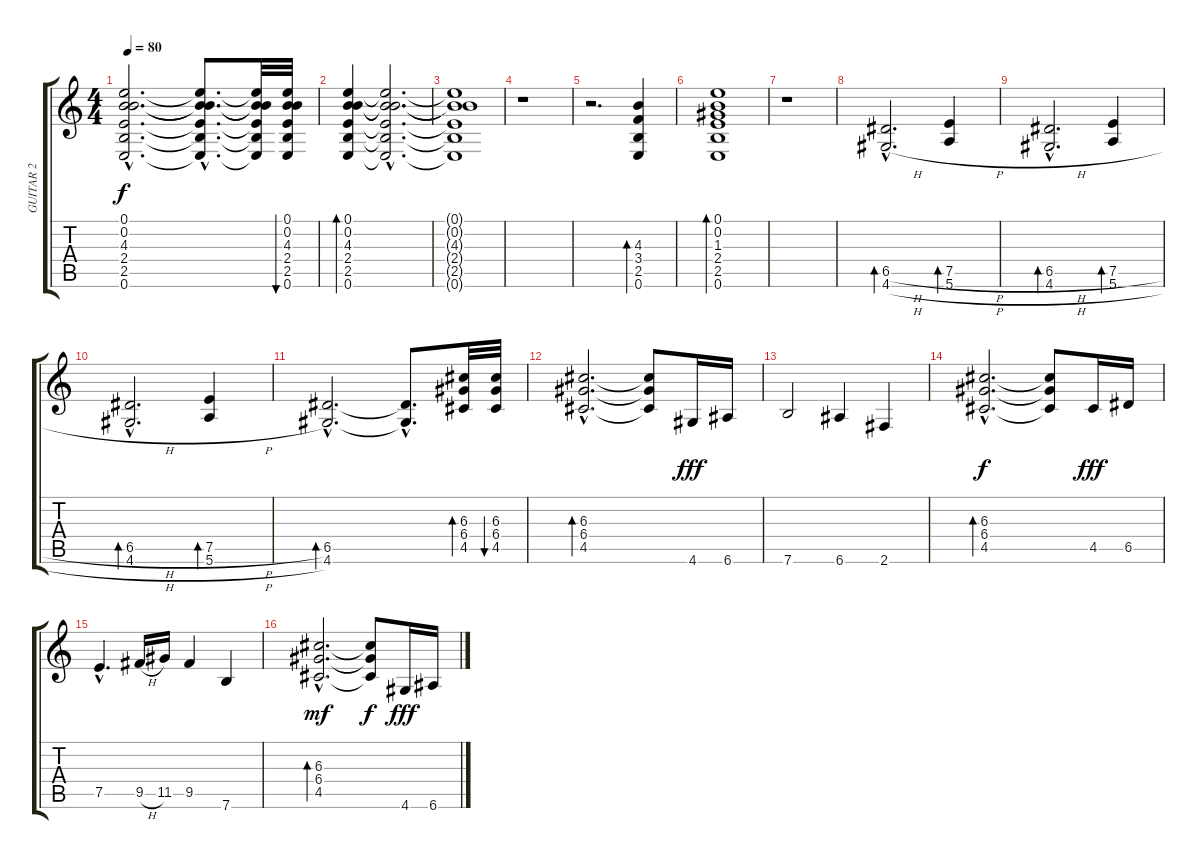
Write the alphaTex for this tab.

\track ("GUITAR 2" "GUITAR 2") {instrument distortionguitar}
\staff {score tabs}
\tuning (E4 B3 G3 D3 A2 E2) {hide}
\ts (4 4)
\tempo 80
\clef g2
\ks c
(0.1{hac t} 0.2{hac t} 4.3{hac t} 2.4{hac t} 2.5{hac t} 0.6{hac t}).2{d dy f} (0.1{hac t} 0.2{hac t} 4.3{hac t} 2.4{hac t} 2.5{hac t} 0.6{hac t}).8{d} (0.1{t} 0.2{t} 4.3{t} 2.4{t} 2.5{t} 0.6{t}).32 (0.1 0.2 4.3 2.4 2.5 0.6).32{bu 30 volume 13} |
(0.1 0.2 4.3 2.4 2.5 0.6).4{bd 30 volume 13} (0.1{hac t} 0.2{hac t} 4.3{hac t} 2.4{hac t} 2.5{hac t} 0.6{hac t}).2{d volume 10} |
(0.1{t} 0.2{t} 4.3{t} 2.4{t} 2.5{t} 0.6{t}).1 |
r.1{volume 13} |
r.2{d} (4.3 3.4 2.5 0.6).4{bd 30} |
(0.1 0.2 1.3 2.4 2.5 0.6).1{bd 30} |
r.1 |
(6.5{h hac} 4.6{h hac}).2{d bd 60} (7.5{h} 5.6{h}).4{bd 30} |
(6.5{h hac} 4.6{h hac}).2{d bd 60} (7.5{h} 5.6{h}).4{bd 30} |
(6.5{h hac} 4.6{h hac}).2{d bd 60} (7.5{h} 5.6{h}).4{bd 30} |
(6.5{hac} 4.6{hac}).2{d bd 60} (6.5{hac t} 4.6{hac t}).8{d} (6.3 6.4 4.5).32{bd 60} (6.3 6.4 4.5).32{bu 30} |
(6.3{hac} 6.4{hac} 4.5{hac}).2{d bd 60} (6.3{t} 6.4{t} 4.5{t}).8 4.6.16{dy fff} 6.6.16 |
7.6.2 6.6.4 2.6.4 |
(6.3{hac} 6.4{hac} 4.5{hac}).2{d bd 60 dy f} (6.3{t} 6.4{t} 4.5{t}).8 4.5.16{dy fff} 6.5.16 |
7.5{hac}.4{d} 9.5{h}.16 11.5.16 9.5.4 7.6.4 |
(6.3{hac} 6.4{hac} 4.5{hac}).2{d bd 30 dy mf} (6.3{t} 6.4{t} 4.5{t}).8{dy f} 4.6.16{dy fff} 6.6.16
